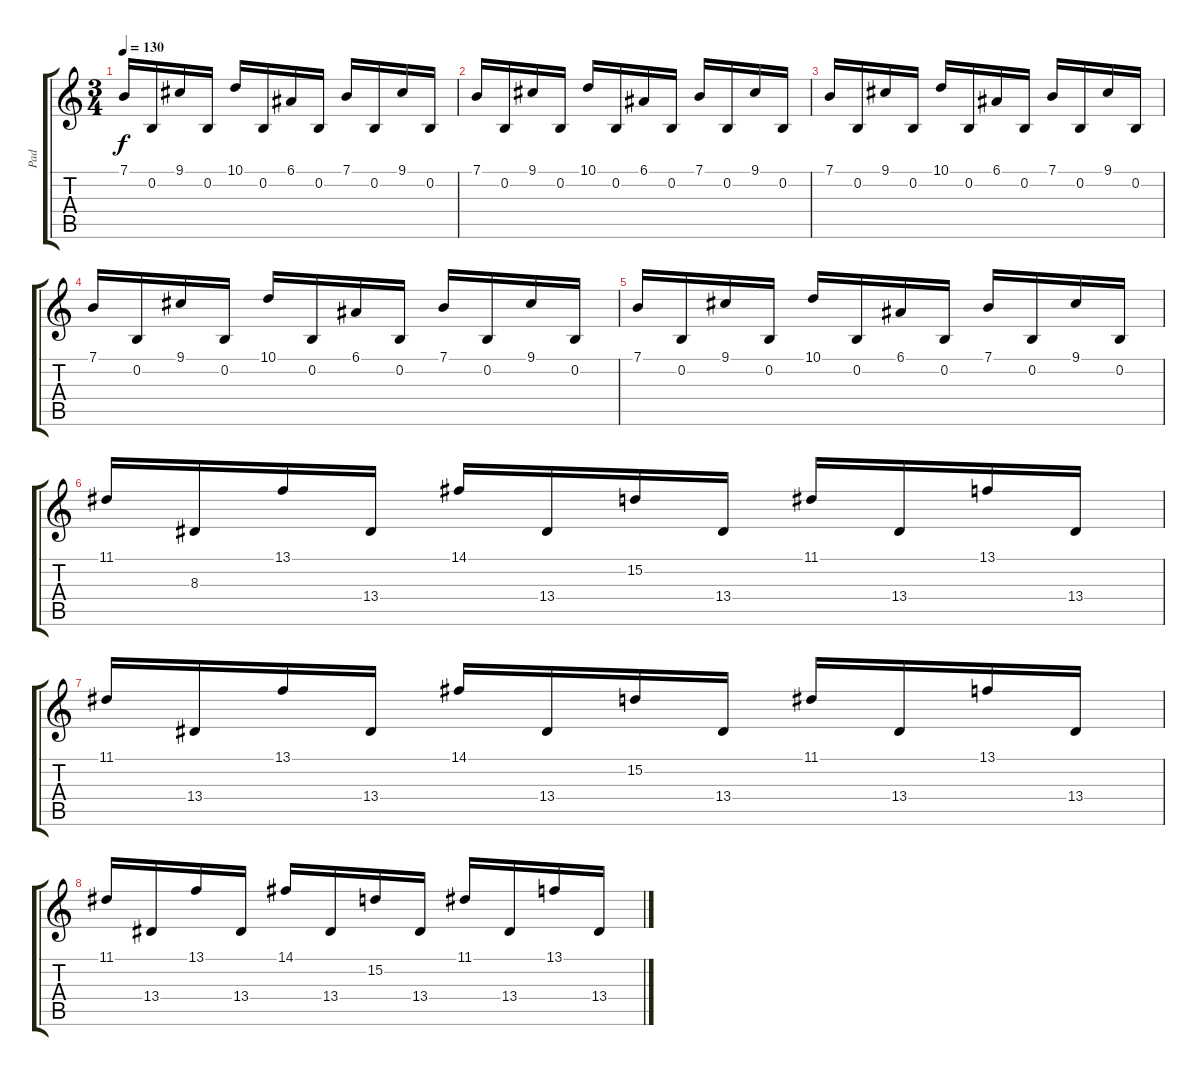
\track ("Pad" "Pad") {instrument pad3polysynth}
\staff {score tabs}
\tuning (E4 B3 G3 D3 A2 E2) {hide}
\ts (3 4)
\tempo 130
\clef g2
\ks c
7.1.16{dy f} 0.2.16 9.1.16 0.2.16 10.1.16 0.2.16 6.1.16 0.2.16 7.1.16 0.2.16 9.1.16 0.2.16 |
7.1.16 0.2.16 9.1.16 0.2.16 10.1.16 0.2.16 6.1.16 0.2.16 7.1.16 0.2.16 9.1.16 0.2.16 |
7.1.16 0.2.16 9.1.16 0.2.16 10.1.16 0.2.16 6.1.16 0.2.16 7.1.16 0.2.16 9.1.16 0.2.16 |
7.1.16 0.2.16 9.1.16 0.2.16 10.1.16 0.2.16 6.1.16 0.2.16 7.1.16 0.2.16 9.1.16 0.2.16 |
7.1.16 0.2.16 9.1.16 0.2.16 10.1.16 0.2.16 6.1.16 0.2.16 7.1.16 0.2.16 9.1.16 0.2.16 |
11.1.16 8.3.16 13.1.16 13.4.16 14.1.16 13.4.16 15.2.16 13.4.16 11.1.16 13.4.16 13.1.16 13.4.16 |
11.1.16 13.4.16 13.1.16 13.4.16 14.1.16 13.4.16 15.2.16 13.4.16 11.1.16 13.4.16 13.1.16 13.4.16 |
11.1.16 13.4.16 13.1.16 13.4.16 14.1.16 13.4.16 15.2.16 13.4.16 11.1.16 13.4.16 13.1.16 13.4.16
